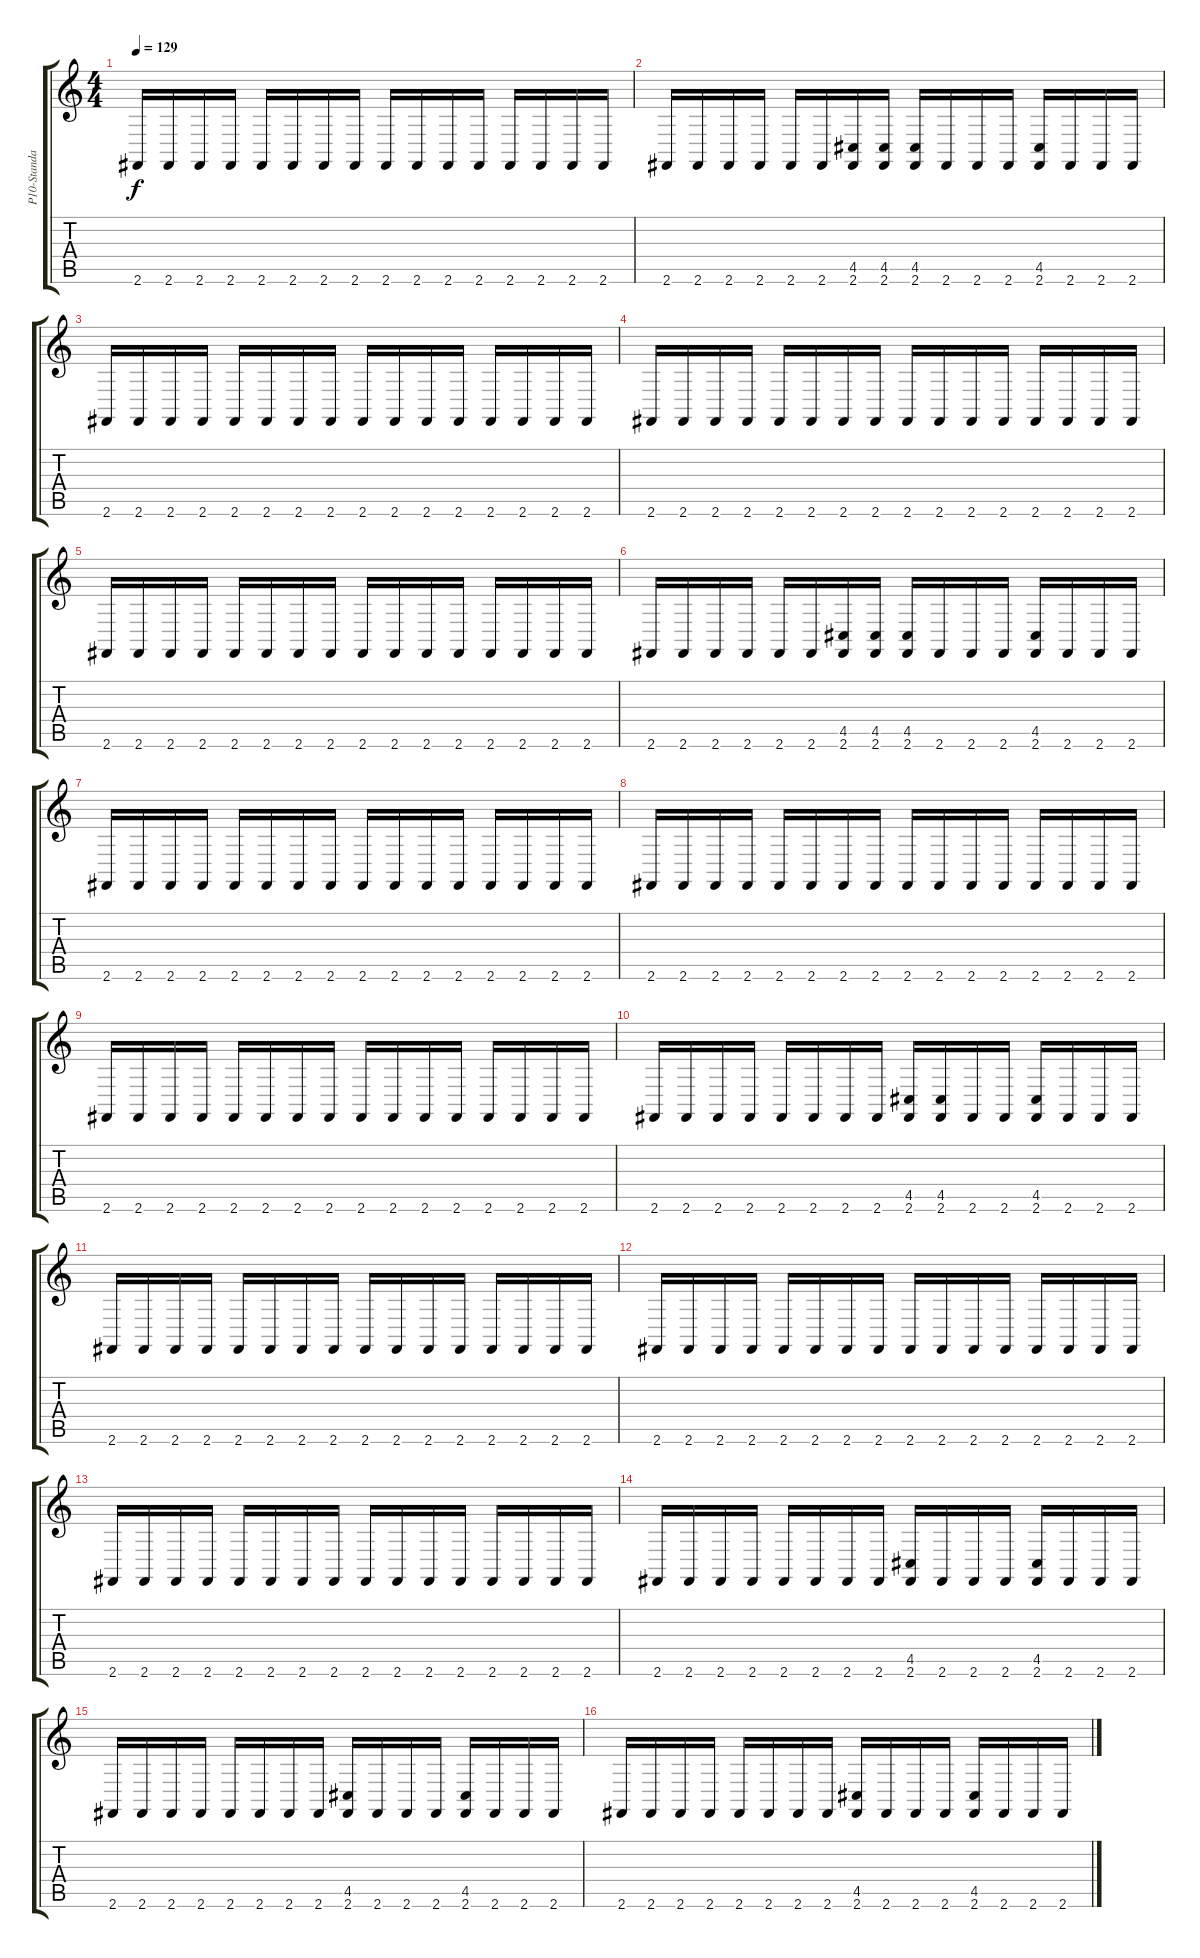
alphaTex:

\track ("P10-Standard Kit 2" "P10-Standa") {instrument brightacousticpiano}
\staff {score tabs}
\tuning (E4 B3 G3 D3 A2 E2) {hide}
\ts (4 4)
\tempo 129
\clef g2
\ks c
2.6.16{dy f} 2.6.16 2.6.16 2.6.16 2.6.16 2.6.16 2.6.16 2.6.16 2.6.16 2.6.16 2.6.16 2.6.16 2.6.16 2.6.16 2.6.16 2.6.16 |
2.6.16 2.6.16 2.6.16 2.6.16 2.6.16 2.6.16 (4.5 2.6).16 (4.5 2.6).16 (4.5 2.6).16 2.6.16 2.6.16 2.6.16 (4.5 2.6).16 2.6.16 2.6.16 2.6.16 |
2.6.16 2.6.16 2.6.16 2.6.16 2.6.16 2.6.16 2.6.16 2.6.16 2.6.16 2.6.16 2.6.16 2.6.16 2.6.16 2.6.16 2.6.16 2.6.16 |
2.6.16 2.6.16 2.6.16 2.6.16 2.6.16 2.6.16 2.6.16 2.6.16 2.6.16 2.6.16 2.6.16 2.6.16 2.6.16 2.6.16 2.6.16 2.6.16 |
2.6.16 2.6.16 2.6.16 2.6.16 2.6.16 2.6.16 2.6.16 2.6.16 2.6.16 2.6.16 2.6.16 2.6.16 2.6.16 2.6.16 2.6.16 2.6.16 |
2.6.16 2.6.16 2.6.16 2.6.16 2.6.16 2.6.16 (4.5 2.6).16 (4.5 2.6).16 (4.5 2.6).16 2.6.16 2.6.16 2.6.16 (4.5 2.6).16 2.6.16 2.6.16 2.6.16 |
2.6.16 2.6.16 2.6.16 2.6.16 2.6.16 2.6.16 2.6.16 2.6.16 2.6.16 2.6.16 2.6.16 2.6.16 2.6.16 2.6.16 2.6.16 2.6.16 |
2.6.16 2.6.16 2.6.16 2.6.16 2.6.16 2.6.16 2.6.16 2.6.16 2.6.16 2.6.16 2.6.16 2.6.16 2.6.16 2.6.16 2.6.16 2.6.16 |
2.6.16 2.6.16 2.6.16 2.6.16 2.6.16 2.6.16 2.6.16 2.6.16 2.6.16 2.6.16 2.6.16 2.6.16 2.6.16 2.6.16 2.6.16 2.6.16 |
2.6.16 2.6.16 2.6.16 2.6.16 2.6.16 2.6.16 2.6.16 2.6.16 (4.5 2.6).16 (4.5 2.6).16 2.6.16 2.6.16 (4.5 2.6).16 2.6.16 2.6.16 2.6.16 |
2.6.16 2.6.16 2.6.16 2.6.16 2.6.16 2.6.16 2.6.16 2.6.16 2.6.16 2.6.16 2.6.16 2.6.16 2.6.16 2.6.16 2.6.16 2.6.16 |
2.6.16 2.6.16 2.6.16 2.6.16 2.6.16 2.6.16 2.6.16 2.6.16 2.6.16 2.6.16 2.6.16 2.6.16 2.6.16 2.6.16 2.6.16 2.6.16 |
2.6.16 2.6.16 2.6.16 2.6.16 2.6.16 2.6.16 2.6.16 2.6.16 2.6.16 2.6.16 2.6.16 2.6.16 2.6.16 2.6.16 2.6.16 2.6.16 |
2.6.16 2.6.16 2.6.16 2.6.16 2.6.16 2.6.16 2.6.16 2.6.16 (4.5 2.6).16 2.6.16 2.6.16 2.6.16 (4.5 2.6).16 2.6.16 2.6.16 2.6.16 |
2.6.16 2.6.16 2.6.16 2.6.16 2.6.16 2.6.16 2.6.16 2.6.16 (4.5 2.6).16 2.6.16 2.6.16 2.6.16 (4.5 2.6).16 2.6.16 2.6.16 2.6.16 |
2.6.16 2.6.16 2.6.16 2.6.16 2.6.16 2.6.16 2.6.16 2.6.16 (4.5 2.6).16 2.6.16 2.6.16 2.6.16 (4.5 2.6).16 2.6.16 2.6.16 2.6.16
